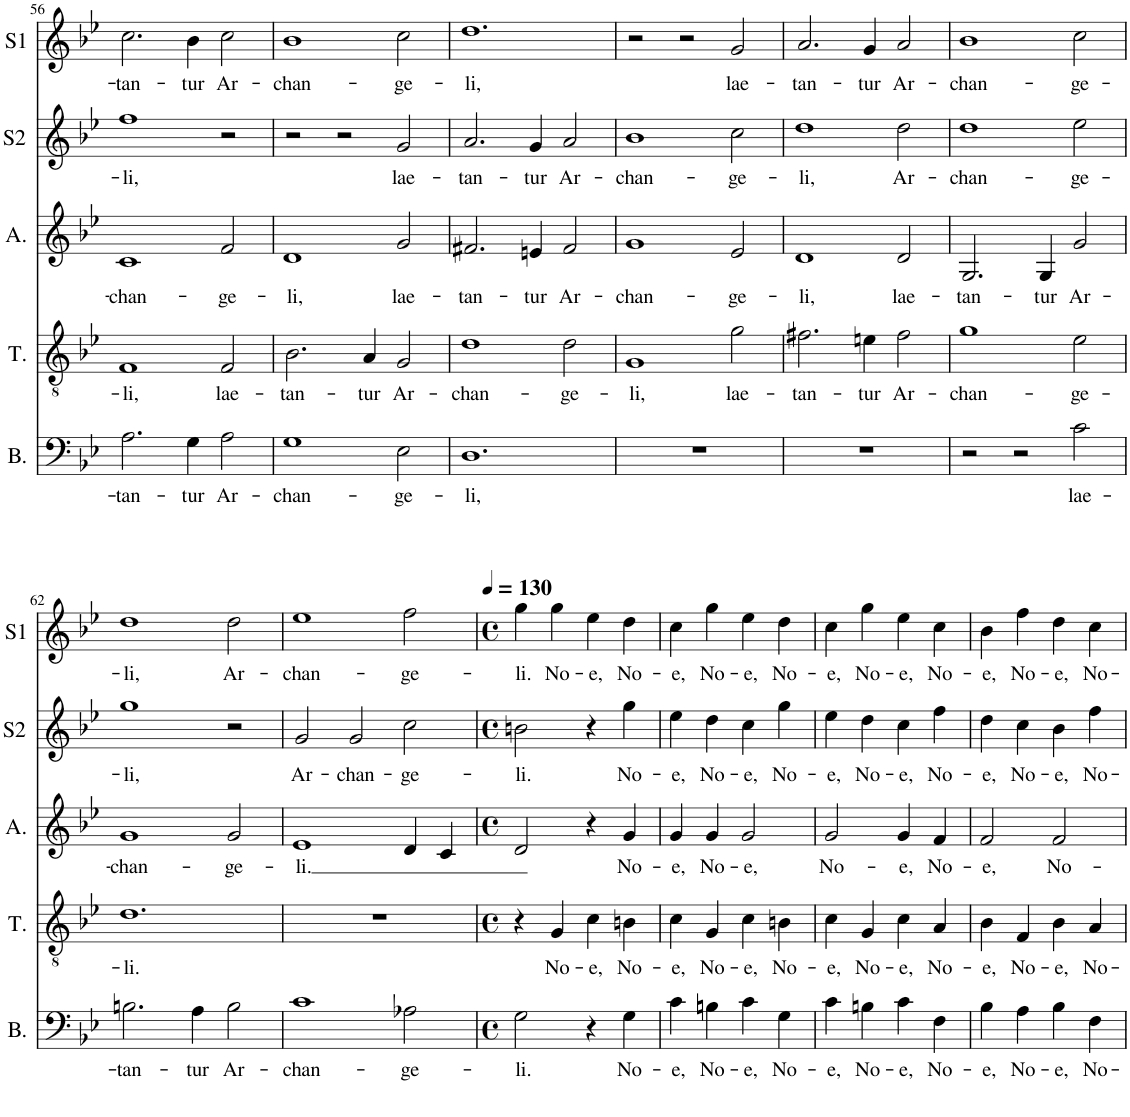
**kern	**text	**kern	**text	**kern	**text	**kern	**text	**kern	**text
*part5	*part5	*part4	*part4	*part3	*part3	*part2	*part2	*part1	*part1
*staff5	*staff5	*staff4	*staff4	*staff3	*staff3	*staff2	*staff2	*staff1	*staff1
*I"Basse	*	*I"Ténor	*	*I"Alto	*	*I"Soprano 2	*	*I"Soprano 1	*
*I'B.	*	*I'T.	*	*I'A.	*	*I'S2	*	*I'S1	*
!!LO:PB:g=z
*clefF4	*	*clefGv2	*	*clefG2	*	*clefG2	*	*clefG2	*
*k[b-e-]	*	*k[b-e-]	*	*k[b-e-]	*	*k[b-e-]	*	*k[b-e-]	*
*M3/2	*	*M3/2	*	*M3/2	*	*M3/2	*	*M3/2	*
=56	=56	=56	=56	=56	=56	=56	=56	=56	=56
!	!LO:LY:b	!	!LO:LY:b	!	!LO:LY:b	!	!LO:LY:b	!	!LO:LY:b
2.A\	-tan-	1F	-li,	1c	-chan-	1ff	-li,	2.cc\	-tan-
!	!LO:LY:b	!	!	!	!	!	!	!	!LO:LY:b
4G\	-tur	.	.	.	.	.	.	4b-\	-tur
!	!LO:LY:b	!	!LO:LY:b	!	!LO:LY:b	!	!	!	!LO:LY:b
2A\	Ar-	2F/	lae-	2f/	-ge-	2r	.	2cc\	Ar-
=57	=57	=57	=57	=57	=57	=57	=57	=57	=57
!	!LO:LY:b	!	!LO:LY:b	!	!LO:LY:b	!	!	!	!LO:LY:b
1G	-chan-	2.B-\	-tan-	1d	-li,	2r	.	1b-	-chan-
.	.	.	.	.	.	2r	.	.	.
!	!	!	!LO:LY:b	!	!	!	!	!	!
.	.	4A/	-tur	.	.	.	.	.	.
!	!LO:LY:b	!	!LO:LY:b	!	!LO:LY:b	!	!LO:LY:b	!	!LO:LY:b
2E-\	-ge-	2G/	Ar-	2g/	lae-	2g/	lae-	2cc\	-ge-
=58	=58	=58	=58	=58	=58	=58	=58	=58	=58
!	!LO:LY:b	!	!LO:LY:b	!	!LO:LY:b	!	!LO:LY:b	!	!LO:LY:b
1.D	-li,	1d	-chan-	2.f#X/	-tan-	2.a/	-tan-	1.dd	-li,
!	!	!	!	!	!LO:LY:b	!	!LO:LY:b	!	!
.	.	.	.	4en/	-tur	4g/	-tur	.	.
!	!	!	!LO:LY:b	!	!LO:LY:b	!	!LO:LY:b	!	!
.	.	2d\	-ge-	2f#/	Ar-	2a/	Ar-	.	.
=59	=59	=59	=59	=59	=59	=59	=59	=59	=59
!	!	!	!LO:LY:b	!	!LO:LY:b	!	!LO:LY:b	!	!
1.r	.	1G	-li,	1g	-chan-	1b-	-chan-	2r	.
.	.	.	.	.	.	.	.	2r	.
!	!	!	!LO:LY:b	!	!LO:LY:b	!	!LO:LY:b	!	!LO:LY:b
.	.	2g\	lae-	2e-/	-ge-	2cc\	-ge-	2g/	lae-
=60	=60	=60	=60	=60	=60	=60	=60	=60	=60
!	!	!	!LO:LY:b	!	!LO:LY:b	!	!LO:LY:b	!	!LO:LY:b
1.r	.	2.f#X\	-tan-	1d	-li,	1dd	-li,	2.a/	-tan-
!	!	!	!LO:LY:b	!	!	!	!	!	!LO:LY:b
.	.	4en\	-tur	.	.	.	.	4g/	-tur
!	!	!	!LO:LY:b	!	!LO:LY:b	!	!LO:LY:b	!	!LO:LY:b
.	.	2f#\	Ar-	2d/	lae-	2dd\	Ar-	2a/	Ar-
=61	=61	=61	=61	=61	=61	=61	=61	=61	=61
!	!	!	!LO:LY:b	!	!LO:LY:b	!	!LO:LY:b	!	!LO:LY:b
2r	.	1g	-chan-	2.G/	-tan-	1dd	-chan-	1b-	-chan-
2r	.	.	.	.	.	.	.	.	.
!	!	!	!	!	!LO:LY:b	!	!	!	!
.	.	.	.	4G/	-tur	.	.	.	.
!	!LO:LY:b	!	!LO:LY:b	!	!LO:LY:b	!	!LO:LY:b	!	!LO:LY:b
2c\	lae-	2e-\	-ge-	2g/	Ar-	2ee-\	-ge-	2cc\	-ge-
!!LO:LB:g=z
=62	=62	=62	=62	=62	=62	=62	=62	=62	=62
!	!LO:LY:b	!	!LO:LY:b	!	!LO:LY:b	!	!LO:LY:b	!	!LO:LY:b
2.Bn\	-tan-	1.d	-li.	1g	-chan-	1gg	-li,	1dd	-li,
!	!LO:LY:b	!	!	!	!	!	!	!	!
4A\	-tur	.	.	.	.	.	.	.	.
!	!LO:LY:b	!	!	!	!LO:LY:b	!	!	!	!LO:LY:b
2B\	Ar-	.	.	2g/	-ge-	2r	.	2dd\	Ar-
=63	=63	=63	=63	=63	=63	=63	=63	=63	=63
!	!LO:LY:b	!	!	!	!LO:LY:b	!	!LO:LY:b	!	!LO:LY:b
1c	-chan-	1.r	.	1e-	-li.	2g/	Ar-	1ee-	-chan-
!	!	!	!	!	!	!	!LO:LY:b	!	!
.	.	.	.	.	.	2g/	-chan-	.	.
!	!LO:LY:b	!	!	!	!	!	!LO:LY:b	!	!LO:LY:b
2A-X\	-ge-	.	.	4d/	.	2cc\	-ge-	2ff\	-ge-
.	.	.	.	4c/	.	.	.	.	.
=64	=64	=64	=64	=64	=64	=64	=64	=64	=64
*M4/4	*	*M4/4	*	*M4/4	*	*M4/4	*	*M4/4	*
*met(c)	*	*met(c)	*	*met(c)	*	*met(c)	*	*met(c)	*
*	*	*	*	*	*	*	*	*MM130	*
!	!LO:LY:b	!	!	!	!	!	!LO:LY:b	!	!LO:LY:b
2G\	-li.	4r	.	2d/	.	2bn\	-li.	4gg\	-li.
!	!	!	!LO:LY:b	!	!	!	!	!	!LO:LY:b
.	.	4G/	No-	.	.	.	.	4gg\	No-
!	!	!	!LO:LY:b	!	!	!	!	!	!LO:LY:b
4r	.	4c\	-e,	4r	.	4r	.	4ee-\	-e,
!	!LO:LY:b	!	!LO:LY:b	!	!LO:LY:b	!	!LO:LY:b	!	!LO:LY:b
4G\	No-	4Bn\	No-	4g/	No-	4gg\	No-	4dd\	No-
=65	=65	=65	=65	=65	=65	=65	=65	=65	=65
!	!LO:LY:b	!	!LO:LY:b	!	!LO:LY:b	!	!LO:LY:b	!	!LO:LY:b
4c\	-e,	4c\	-e,	4g/	-e,	4ee-\	-e,	4cc\	-e,
!	!LO:LY:b	!	!LO:LY:b	!	!LO:LY:b	!	!LO:LY:b	!	!LO:LY:b
4Bn\	No-	4G/	No-	4g/	No-	4dd\	No-	4gg\	No-
!	!LO:LY:b	!	!LO:LY:b	!	!LO:LY:b	!	!LO:LY:b	!	!LO:LY:b
4c\	-e,	4c\	-e,	2g/	-e,	4cc\	-e,	4ee-\	-e,
!	!LO:LY:b	!	!LO:LY:b	!	!	!	!LO:LY:b	!	!LO:LY:b
4G\	No-	4Bn\	No-	.	.	4gg\	No-	4dd\	No-
=66	=66	=66	=66	=66	=66	=66	=66	=66	=66
!	!LO:LY:b	!	!LO:LY:b	!	!LO:LY:b	!	!LO:LY:b	!	!LO:LY:b
4c\	-e,	4c\	-e,	2g/	No-	4ee-\	-e,	4cc\	-e,
!	!LO:LY:b	!	!LO:LY:b	!	!	!	!LO:LY:b	!	!LO:LY:b
4Bn\	No-	4G/	No-	.	.	4dd\	No-	4gg\	No-
!	!LO:LY:b	!	!LO:LY:b	!	!LO:LY:b	!	!LO:LY:b	!	!LO:LY:b
4c\	-e,	4c\	-e,	4g/	-e,	4cc\	-e,	4ee-\	-e,
!	!LO:LY:b	!	!LO:LY:b	!	!LO:LY:b	!	!LO:LY:b	!	!LO:LY:b
4F\	No-	4A/	No-	4f/	No-	4ff\	No-	4cc\	No-
=67	=67	=67	=67	=67	=67	=67	=67	=67	=67
!	!LO:LY:b	!	!LO:LY:b	!	!LO:LY:b	!	!LO:LY:b	!	!LO:LY:b
4B-\	-e,	4B-\	-e,	2f/	-e,	4dd\	-e,	4b-\	-e,
!	!LO:LY:b	!	!LO:LY:b	!	!	!	!LO:LY:b	!	!LO:LY:b
4A\	No-	4F/	No-	.	.	4cc\	No-	4ff\	No-
!	!LO:LY:b	!	!LO:LY:b	!	!LO:LY:b	!	!LO:LY:b	!	!LO:LY:b
4B-\	-e,	4B-\	-e,	2f/	No-	4b-\	-e,	4dd\	-e,
!	!LO:LY:b	!	!LO:LY:b	!	!	!	!LO:LY:b	!	!LO:LY:b
4F\	No-	4A/	No-	.	.	4ff\	No-	4cc\	No-
=	=	=	=	=	=	=	=	=	=
*-	*-	*-	*-	*-	*-	*-	*-	*-	*-
